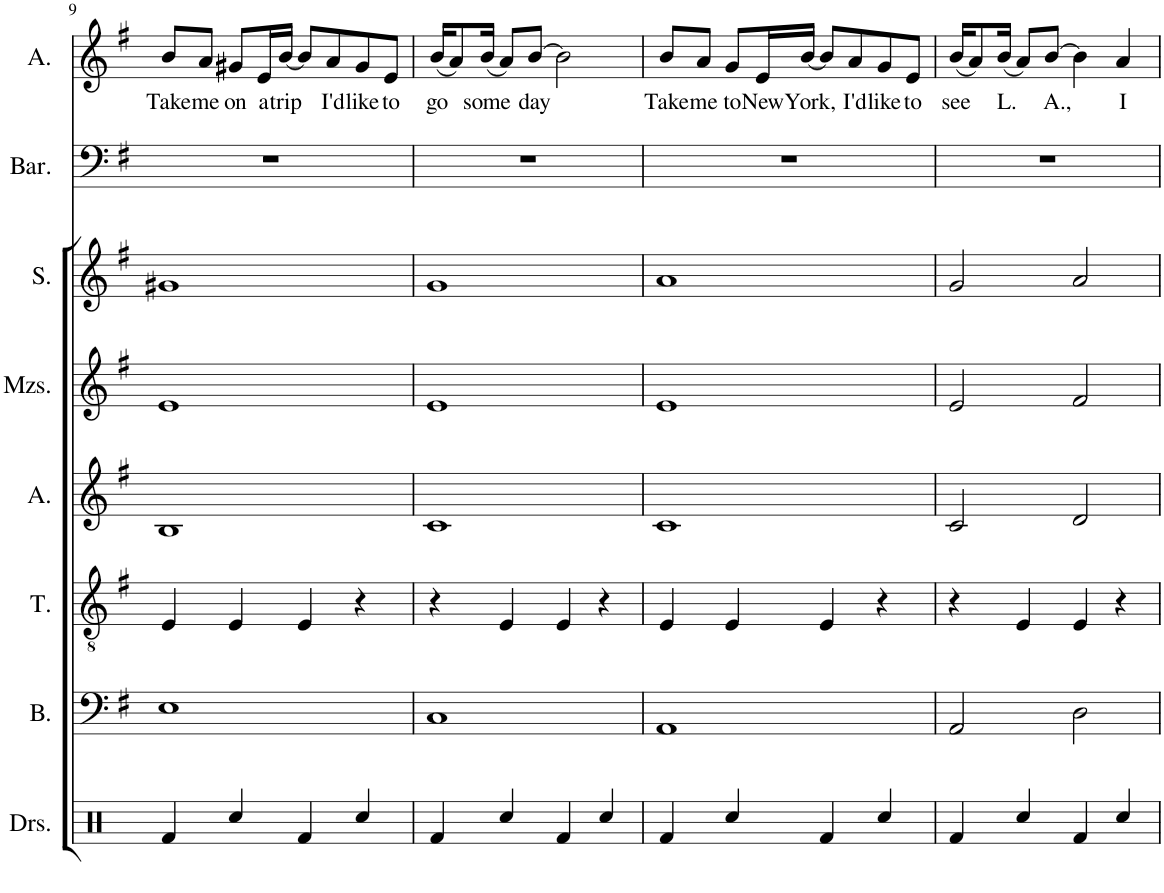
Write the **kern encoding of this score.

**kern	**kern	**kern	**kern	**kern	**kern	**kern	**kern	**text
*part8	*part7	*part6	*part5	*part4	*part3	*part2	*part1	*part1
*staff8	*staff7	*staff6	*staff5	*staff4	*staff3	*staff2	*staff1	*staff1
*I"Drumset	*I"Bass	*I"Tenor	*I"Alto	*I"Mezzo-soprano	*I"Soprano	*I"Baritone	*I"Alto	*
*I'Drs.	*I'B.	*I'T.	*I'A.	*I'Mzs.	*I'S.	*I'Bar.	*I'A.	*
!!LO:PB:g=z
*clefX	*clefF4	*clefGv2	*clefG2	*clefG2	*clefG2	*clefF4	*clefG2	*
*k[]	*k[f#]	*k[f#]	*k[f#]	*k[f#]	*k[f#]	*k[f#]	*k[f#]	*
*M4/4	*M4/4	*M4/4	*M4/4	*M4/4	*M4/4	*M4/4	*M4/4	*
=9	=9	=9	=9	=9	=9	=9	=9	=9
!	!	!	!	!	!	!	!	!LO:LY:b
4Rf/	1E	4E/	1B	1e	1g#X	1r	8b/L	Take
!	!	!	!	!	!	!	!	!LO:LY:b
.	.	.	.	.	.	.	8a/J	me
!	!	!	!	!	!	!	!	!LO:LY:b
4Rcc/	.	4E/	.	.	.	.	8g#X/L	on
!	!	!	!	!	!	!	!	!LO:LY:b
.	.	.	.	.	.	.	16e/L	a
!	!	!	!	!	!	!	!	!LO:LY:b
.	.	.	.	.	.	.	[16b/JJ	trip
4Rf/	.	4E/	.	.	.	.	8b/L]	.
!	!	!	!	!	!	!	!	!LO:LY:b
.	.	.	.	.	.	.	8a/	I'd
!	!	!	!	!	!	!	!	!LO:LY:b
4Rcc/	.	4r	.	.	.	.	8g#/	like
!	!	!	!	!	!	!	!	!LO:LY:b
.	.	.	.	.	.	.	8e/J	to
=10	=10	=10	=10	=10	=10	=10	=10	=10
!	!	!	!	!	!	!	!	!LO:LY:b
4Rf/	1C	4r	1c	1e	1g	1r	(16b/KL	go
.	.	.	.	.	.	.	8a/)	.
!	!	!	!	!	!	!	!	!LO:LY:b
.	.	.	.	.	.	.	(16b/Jk	some
4Rcc/	.	4E/	.	.	.	.	8a/L)	.
!	!	!	!	!	!	!	!	!LO:LY:b
.	.	.	.	.	.	.	[8b/J	day
4Rf/	.	4E/	.	.	.	.	2b\]	.
4Rcc/	.	4r	.	.	.	.	.	.
=11	=11	=11	=11	=11	=11	=11	=11	=11
!	!	!	!	!	!	!	!	!LO:LY:b
4Rf/	1AA	4E/	1c	1e	1a	1r	8b/L	Take
!	!	!	!	!	!	!	!	!LO:LY:b
.	.	.	.	.	.	.	8a/J	me
!	!	!	!	!	!	!	!	!LO:LY:b
4Rcc/	.	4E/	.	.	.	.	8g/L	to
!	!	!	!	!	!	!	!	!LO:LY:b
.	.	.	.	.	.	.	16e/L	New
!	!	!	!	!	!	!	!	!LO:LY:b
.	.	.	.	.	.	.	[16b/JJ	York,
4Rf/	.	4E/	.	.	.	.	8b/L]	.
!	!	!	!	!	!	!	!	!LO:LY:b
.	.	.	.	.	.	.	8a/	I'd
!	!	!	!	!	!	!	!	!LO:LY:b
4Rcc/	.	4r	.	.	.	.	8g/	like
!	!	!	!	!	!	!	!	!LO:LY:b
.	.	.	.	.	.	.	8e/J	to
=12	=12	=12	=12	=12	=12	=12	=12	=12
!	!	!	!	!	!	!	!	!LO:LY:b
4Rf/	2AA/	4r	2c/	2e/	2g/	1r	(16b/KL	see
.	.	.	.	.	.	.	8a/)	.
!	!	!	!	!	!	!	!	!LO:LY:b
.	.	.	.	.	.	.	(16b/Jk	L.
4Rcc/	.	4E/	.	.	.	.	8a/L)	.
!	!	!	!	!	!	!	!	!LO:LY:b
.	.	.	.	.	.	.	[8b/J	A.,
4Rf/	2D\	4E/	2d/	2f#/	2a/	.	4b\]	.
!	!	!	!	!	!	!	!	!LO:LY:b
4Rcc/	.	4r	.	.	.	.	4a/	I
=	=	=	=	=	=	=	=	=
*-	*-	*-	*-	*-	*-	*-	*-	*-
